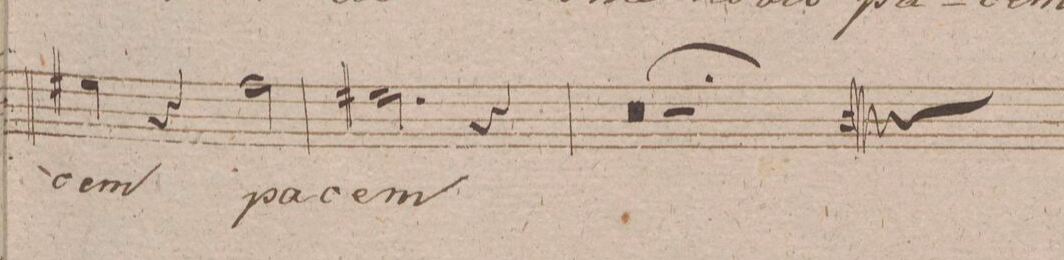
**kern	**text
*I"Tenore	*
*clefC4	*
*k[f#]	*
*met(c)	*
*M4/4	*
4d#X	-cem
4r	.
2e	pa-
=44	=44
2.d#X	-cem
4r	.
=45	=45
0r	.
=46	=46
=47	=47
2r	.
4r	.
4r;	.
==	==
*-	*-
